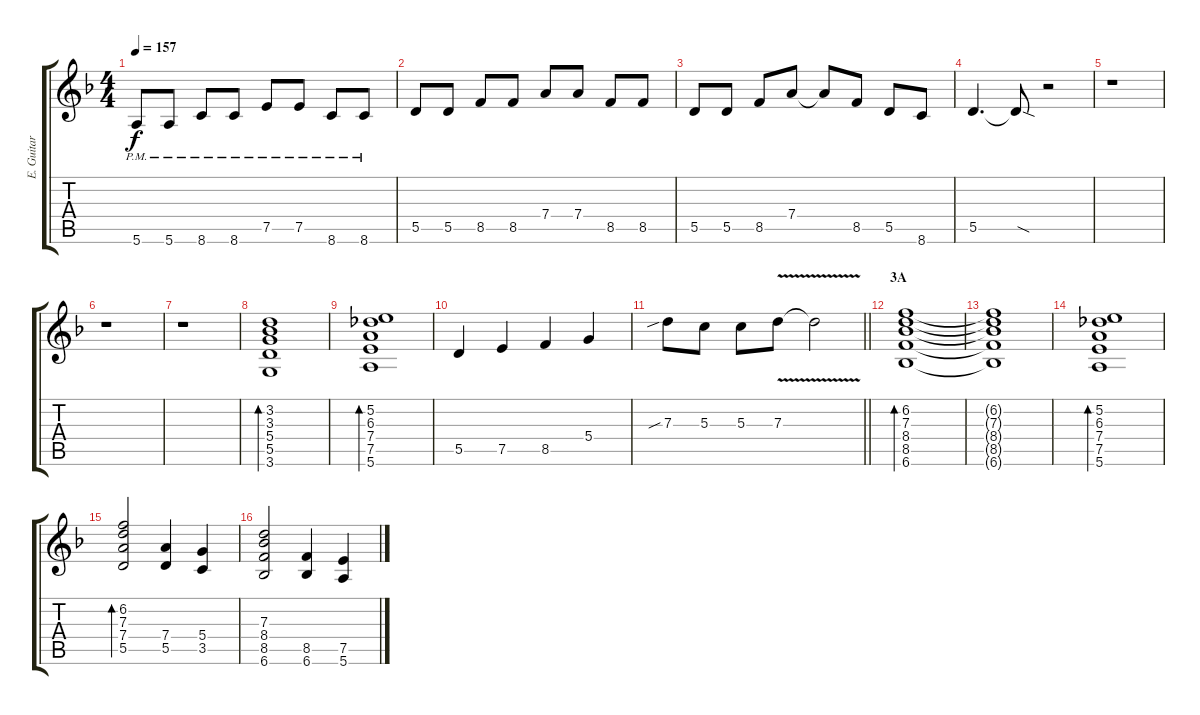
\track ("E. Guitar I" "E. Guitar ") {instrument electricguitarjazz}
\staff {score tabs}
\tuning (E4 B3 G3 D3 A2 E2) {hide}
\ts (4 4)
\tempo 157
\clef g2
\ks f
5.6{pm}.8{dy f} 5.6{pm}.8 8.6{pm}.8 8.6{pm}.8 7.5{pm}.8 7.5{pm}.8 8.6{pm}.8 8.6{pm}.8 |
5.5.8 5.5.8 8.5.8 8.5.8 7.4.8 7.4.8 8.5.8 8.5.8 |
5.5.8 5.5.8 8.5.8 7.4.8 7.4{t}.8 8.5.8 5.5.8 8.6.8 |
5.5.4{d} 5.5{sod t}.8 r.2 |
r.1 |
r.1 |
r.1 |
(3.2 3.3 5.4 5.5 3.6).1{bd 120} |
(5.2 6.3 7.4 7.5 5.6).1{bd 120} |
5.5.4 7.5.4 8.5.4 5.4.4 |
\barLineRight lightlight
7.3{sib}.8 5.3.8 5.3.8 7.3{v}.8 7.3{t}.2 |
\section ("" "3A")
(6.2 7.3 8.4 8.5 6.6).1{bd 240} |
(6.2{t} 7.3{t} 8.4{t} 8.5{t} 6.6{t}).1 |
(5.2 6.3 7.4 7.5 5.6).1{bd 240} |
(6.2 7.3 7.4 5.5).2{bd 240} (7.4 5.5).4 (5.4 3.5).4 |
(7.3 8.4 8.5 6.6).2 (8.5 6.6).4 (7.5 5.6).4
